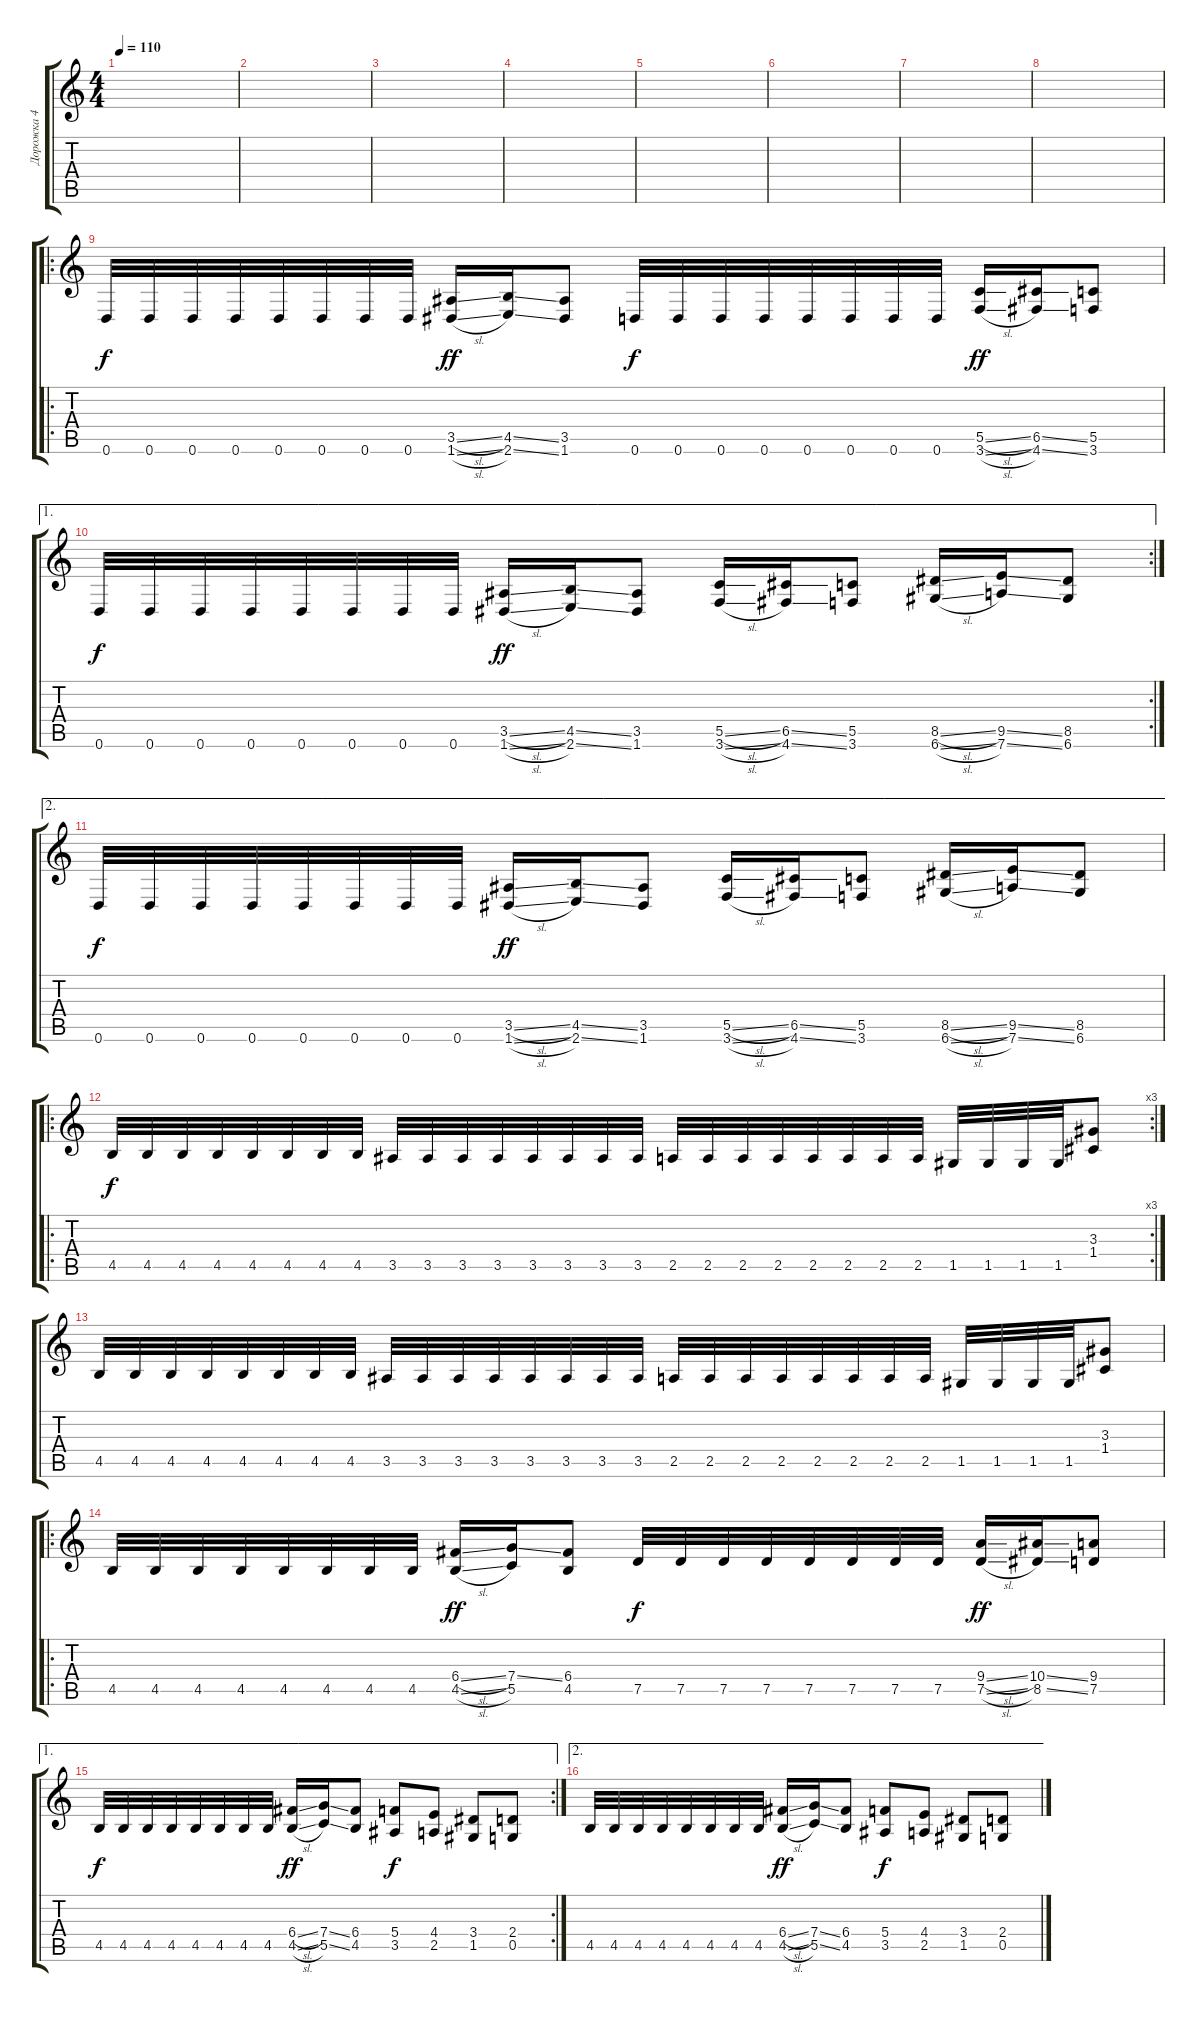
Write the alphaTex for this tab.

\track ("Дорожка 4" "Дорожка 4") {instrument overdrivenguitar}
\staff {score tabs}
\tuning (D4 A3 F3 C3 G2 D2) {hide}
\ts (4 4)
\tempo 110
\clef g2
\ks c
|
|
|
|
|
|
|
|
\ro
0.6.32{dy f} 0.6.32 0.6.32 0.6.32 0.6.32 0.6.32 0.6.32 0.6.32 (3.5{sl} 1.6{sl}).16{dy ff} (4.5{ss} 2.6{ss}).16 (3.5 1.6).8 0.6.32{dy f} 0.6.32 0.6.32 0.6.32 0.6.32 0.6.32 0.6.32 0.6.32 (5.5{sl} 3.6{sl}).16{dy ff} (6.5{ss} 4.6{ss}).16 (5.5 3.6).8 |
\ae 1
\rc 2
0.6.32{dy f} 0.6.32 0.6.32 0.6.32 0.6.32 0.6.32 0.6.32 0.6.32 (3.5{sl} 1.6{sl}).16{dy ff} (4.5{ss} 2.6{ss}).16 (3.5 1.6).8 (5.5{sl} 3.6{sl}).16 (6.5{ss} 4.6{ss}).16 (5.5 3.6).8 (8.5{sl} 6.6{sl}).16 (9.5{ss} 7.6{ss}).16 (8.5 6.6).8 |
\ae 2
0.6.32{dy f} 0.6.32 0.6.32 0.6.32 0.6.32 0.6.32 0.6.32 0.6.32 (3.5{sl} 1.6{sl}).16{dy ff} (4.5{ss} 2.6{ss}).16 (3.5 1.6).8 (5.5{sl} 3.6{sl}).16 (6.5{ss} 4.6{ss}).16 (5.5 3.6).8 (8.5{sl} 6.6{sl}).16 (9.5{ss} 7.6{ss}).16 (8.5 6.6).8 |
\ro
\rc 3
4.5.32{dy f} 4.5.32 4.5.32 4.5.32 4.5.32 4.5.32 4.5.32 4.5.32 3.5.32 3.5.32 3.5.32 3.5.32 3.5.32 3.5.32 3.5.32 3.5.32 2.5.32 2.5.32 2.5.32 2.5.32 2.5.32 2.5.32 2.5.32 2.5.32 1.5.32 1.5.32 1.5.32 1.5.32 (3.3 1.4).8 |
4.5.32 4.5.32 4.5.32 4.5.32 4.5.32 4.5.32 4.5.32 4.5.32 3.5.32 3.5.32 3.5.32 3.5.32 3.5.32 3.5.32 3.5.32 3.5.32 2.5.32 2.5.32 2.5.32 2.5.32 2.5.32 2.5.32 2.5.32 2.5.32 1.5.32 1.5.32 1.5.32 1.5.32 (3.3 1.4).8 |
\ro
4.5.32 4.5.32 4.5.32 4.5.32 4.5.32 4.5.32 4.5.32 4.5.32 (6.4{sl} 4.5{sl}).16{dy ff} (7.4{ss} 5.5).16 (6.4 4.5).8 7.5.32{dy f} 7.5.32 7.5.32 7.5.32 7.5.32 7.5.32 7.5.32 7.5.32 (9.4{sl} 7.5{sl}).16{dy ff} (10.4{ss} 8.5{ss}).16 (9.4 7.5).8 |
\ae 1
\rc 2
4.5.32{dy f} 4.5.32 4.5.32 4.5.32 4.5.32 4.5.32 4.5.32 4.5.32 (6.4{sl} 4.5{sl}).16{dy ff} (7.4{ss} 5.5{ss}).16 (6.4 4.5).8 (5.4 3.5).8{dy f} (4.4 2.5).8 (3.4 1.5).8 (2.4 0.5).8 |
\ae 2
4.5.32 4.5.32 4.5.32 4.5.32 4.5.32 4.5.32 4.5.32 4.5.32 (6.4{sl} 4.5{sl}).16{dy ff} (7.4{ss} 5.5{ss}).16 (6.4 4.5).8 (5.4 3.5).8{dy f} (4.4 2.5).8 (3.4 1.5).8 (2.4 0.5).8
